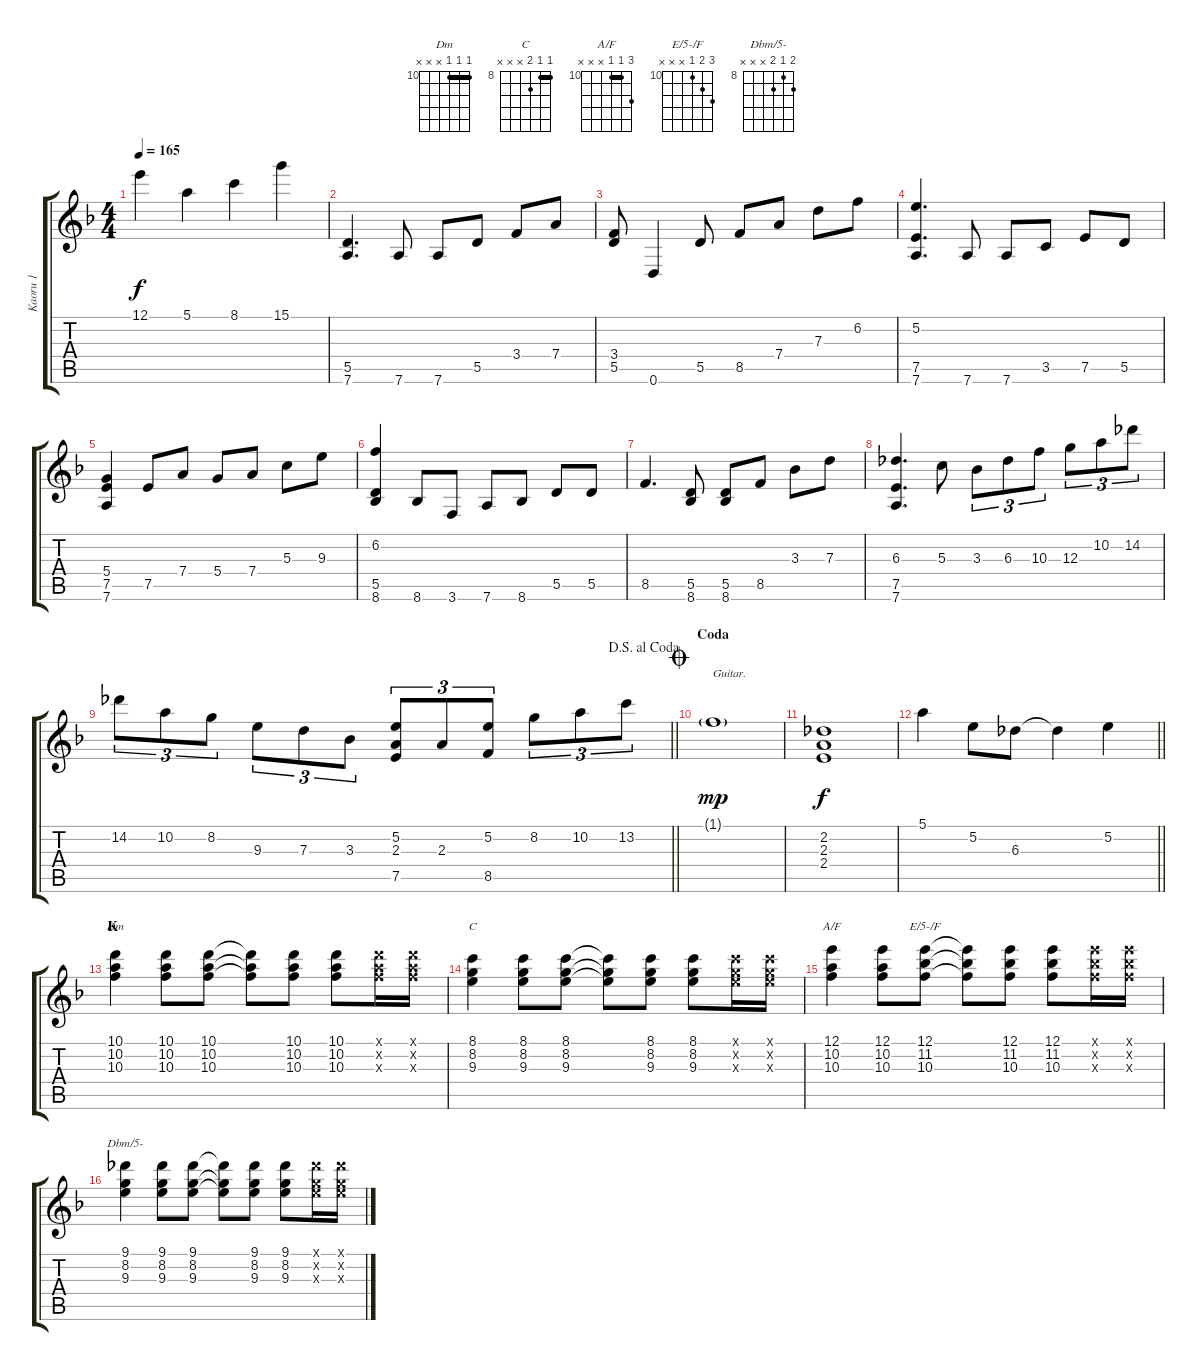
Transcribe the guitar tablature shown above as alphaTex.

\track ("Kaoru 1" "Kaoru 1") {instrument overdrivenguitar}
\staff {score tabs}
\tuning (E4 B3 G3 D3 A2 D2) {hide}
\chord ("Dm" 10 10 10 x x x) {firstfret 10 barre 10}
\chord ("C" 8 8 9 x x x) {firstfret 8 barre 8}
\chord ("A/F" 12 10 10 x x x) {firstfret 10 barre 10}
\chord ("E/5-/F" 12 11 10 x x x) {firstfret 10}
\chord ("Dbm/5-" 9 8 9 x x x) {firstfret 8}
\ts (4 4)
\tempo 165
\clef g2
\ks dminor
12.1.4{dy f} 5.1.4 8.1.4 15.1.4 |
(5.5 7.6).4{d} 7.6.8 7.6.8 5.5.8 3.4.8 7.4.8 |
(3.4 5.5).8 0.6.4 5.5.8 8.5.8 7.4.8 7.3.8 6.2.8 |
(5.2 7.5 7.6).4{d} 7.6.8 7.6.8 3.5.8 7.5.8 5.5.8 |
(5.4 7.5 7.6).4 7.5.8 7.4.8 5.4.8 7.4.8 5.3.8 9.3.8 |
(6.2 5.5 8.6).4 8.6.8 3.6.8 7.6.8 8.6.8 5.5.8 5.5.8 |
8.5.4{d} (5.5 8.6).8 (5.5 8.6).8 8.5.8 3.3.8 7.3.8 |
(6.3 7.5 7.6).4{d} 5.3.8 3.3.8{tu (3 2)} 6.3.8{tu (3 2)} 10.3.8{tu (3 2)} 12.3.8{tu (3 2)} 10.2.8{tu (3 2)} 14.2.8{tu (3 2)} |
\jump dalsegnoalcoda
\barLineRight lightlight
14.2.8{tu (3 2)} 10.2.8{tu (3 2)} 8.2.8{tu (3 2)} 9.3.8{tu (3 2)} 7.3.8{tu (3 2)} 3.3.8{tu (3 2)} (5.2 2.3 7.5).8{tu (3 2)} 2.3.8{tu (3 2)} (5.2 8.5).8{tu (3 2)} 8.2.8{tu (3 2)} 10.2.8{tu (3 2)} 13.2.8{tu (3 2)} |
\section ("" "Coda")
\jump coda
1.1{g}.1{txt "Guitar." dy mp instrument overdrivenguitar} |
(2.2 2.3 2.4).1{dy f} |
\barLineRight lightlight
5.1.4 5.2.8 6.3.8 6.3{t}.4 5.2.4 |
\section ("" "K")
(10.1 10.2 10.3).4{ch "Dm"} (10.1 10.2 10.3).8 (10.1 10.2 10.3).8 (10.1{t} 10.2{t} 10.3{t}).8 (10.1 10.2 10.3).8 (10.1 10.2 10.3).8 (10.1{x} 10.2{x} 10.3{x}).16 (10.1{x} 10.2{x} 10.3{x}).16 |
(8.1 8.2 9.3).4{ch "C"} (8.1 8.2 9.3).8 (8.1 8.2 9.3).8 (8.1{t} 8.2{t} 9.3{t}).8 (8.1 8.2 9.3).8 (8.1 8.2 9.3).8 (8.1{x} 8.2{x} 9.3{x}).16 (8.1{x} 8.2{x} 9.3{x}).16 |
(12.1 10.2 10.3).4{ch "A/F"} (12.1 10.2 10.3).8 (12.1 11.2 10.3).8{ch "E/5-/F"} (12.1{t} 11.2{t} 10.3{t}).8 (12.1 11.2 10.3).8 (12.1 11.2 10.3).8 (12.1{x} 11.2{x} 10.3{x}).16 (12.1{x} 11.2{x} 10.3{x}).16 |
(9.1 8.2 9.3).4{ch "Dbm/5-"} (9.1 8.2 9.3).8 (9.1 8.2 9.3).8 (9.1{t} 8.2{t} 9.3{t}).8 (9.1 8.2 9.3).8 (9.1 8.2 9.3).8 (9.1{x} 8.2{x} 9.3{x}).16 (9.1{x} 8.2{x} 9.3{x}).16
